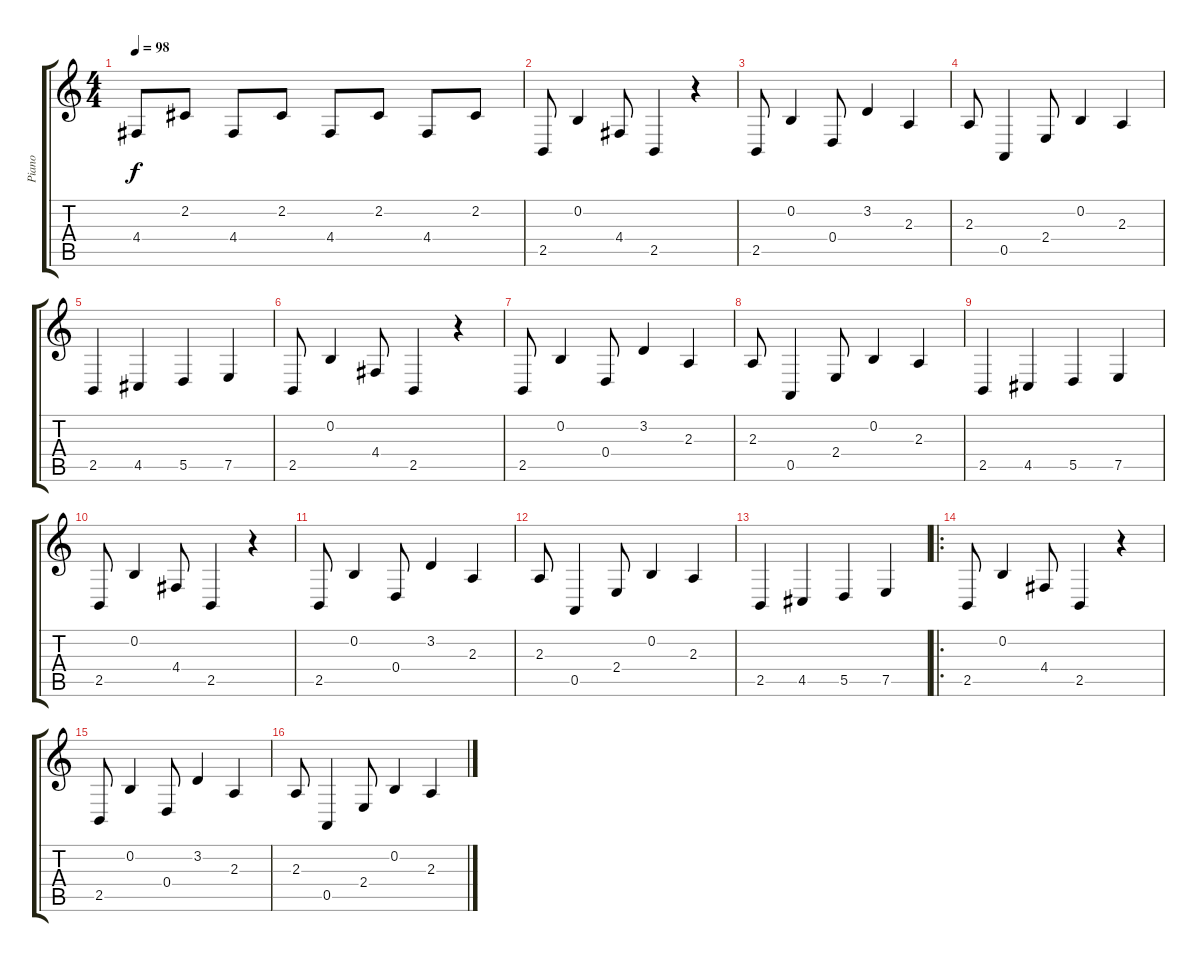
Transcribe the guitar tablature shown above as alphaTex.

\track ("Piano" "Piano") {instrument acousticgrandpiano}
\staff {score tabs}
\tuning (E4 B3 G3 D3 A2 E2) {hide}
\ts (4 4)
\tempo 98
\clef g2
\ks c
4.4.8{dy f} 2.2.8 4.4.8 2.2.8 4.4.8 2.2.8 4.4.8 2.2.8 |
2.5.8 0.2.4 4.4.8 2.5.4 r.4 |
2.5.8 0.2.4 0.4.8 3.2.4 2.3.4 |
2.3.8 0.5.4 2.4.8 0.2.4 2.3.4 |
2.5.4 4.5.4 5.5.4 7.5.4 |
2.5.8 0.2.4 4.4.8 2.5.4 r.4 |
2.5.8 0.2.4 0.4.8 3.2.4 2.3.4 |
2.3.8 0.5.4 2.4.8 0.2.4 2.3.4 |
2.5.4 4.5.4 5.5.4 7.5.4 |
2.5.8 0.2.4 4.4.8 2.5.4 r.4 |
2.5.8 0.2.4 0.4.8 3.2.4 2.3.4 |
2.3.8 0.5.4 2.4.8 0.2.4 2.3.4 |
2.5.4 4.5.4 5.5.4 7.5.4 |
\ro
2.5.8 0.2.4 4.4.8 2.5.4 r.4 |
2.5.8 0.2.4 0.4.8 3.2.4 2.3.4 |
2.3.8 0.5.4 2.4.8 0.2.4 2.3.4
